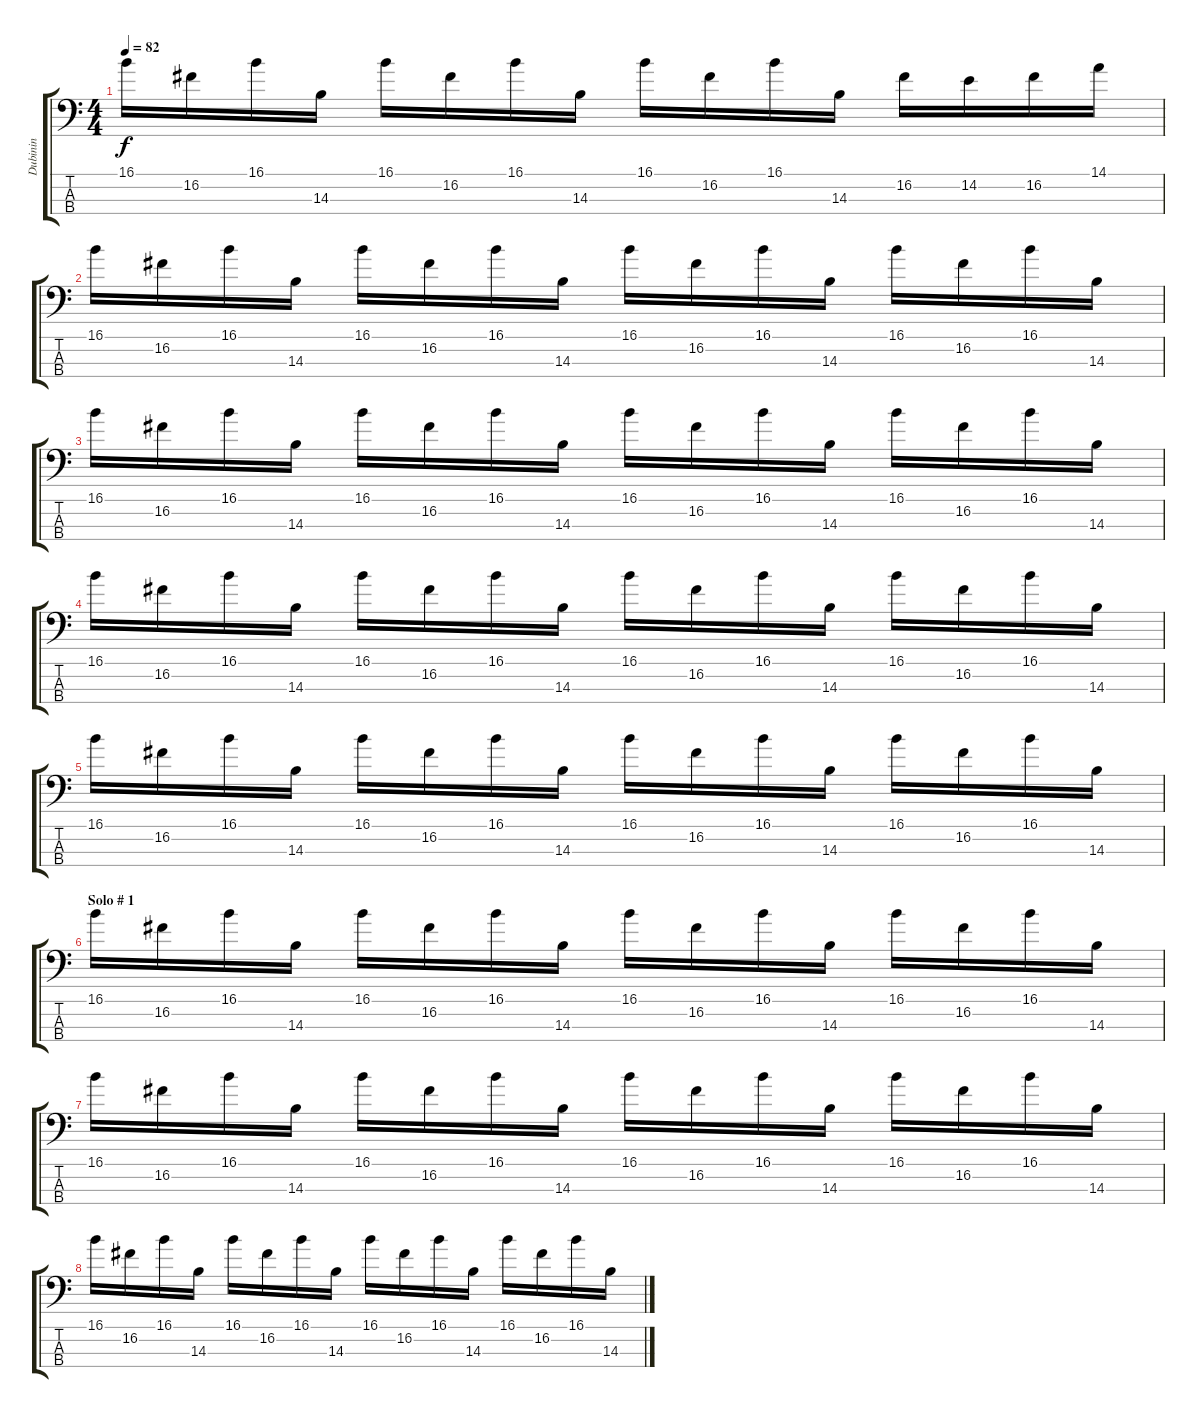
\track ("Dubinin" "Dubinin") {instrument electricbassfinger}
\staff {score tabs}
\tuning (G2 D2 A1 E1) {hide}
\ts (4 4)
\tempo 82
\clef f4
\ks c
16.1.16{dy f} 16.2.16 16.1.16 14.3.16 16.1.16 16.2.16 16.1.16 14.3.16 16.1.16 16.2.16 16.1.16 14.3.16 16.2.16 14.2.16 16.2.16 14.1.16 |
16.1.16 16.2.16 16.1.16 14.3.16 16.1.16 16.2.16 16.1.16 14.3.16 16.1.16 16.2.16 16.1.16 14.3.16 16.1.16 16.2.16 16.1.16 14.3.16 |
16.1.16 16.2.16 16.1.16 14.3.16 16.1.16 16.2.16 16.1.16 14.3.16 16.1.16 16.2.16 16.1.16 14.3.16 16.1.16 16.2.16 16.1.16 14.3.16 |
16.1.16 16.2.16 16.1.16 14.3.16 16.1.16 16.2.16 16.1.16 14.3.16 16.1.16 16.2.16 16.1.16 14.3.16 16.1.16 16.2.16 16.1.16 14.3.16 |
16.1.16 16.2.16 16.1.16 14.3.16 16.1.16 16.2.16 16.1.16 14.3.16 16.1.16 16.2.16 16.1.16 14.3.16 16.1.16 16.2.16 16.1.16 14.3.16 |
\section ("" "Solo # 1")
16.1.16 16.2.16 16.1.16 14.3.16 16.1.16 16.2.16 16.1.16 14.3.16 16.1.16 16.2.16 16.1.16 14.3.16 16.1.16 16.2.16 16.1.16 14.3.16 |
16.1.16 16.2.16 16.1.16 14.3.16 16.1.16 16.2.16 16.1.16 14.3.16 16.1.16 16.2.16 16.1.16 14.3.16 16.1.16 16.2.16 16.1.16 14.3.16 |
16.1.16 16.2.16 16.1.16 14.3.16 16.1.16 16.2.16 16.1.16 14.3.16 16.1.16 16.2.16 16.1.16 14.3.16 16.1.16 16.2.16 16.1.16 14.3.16
